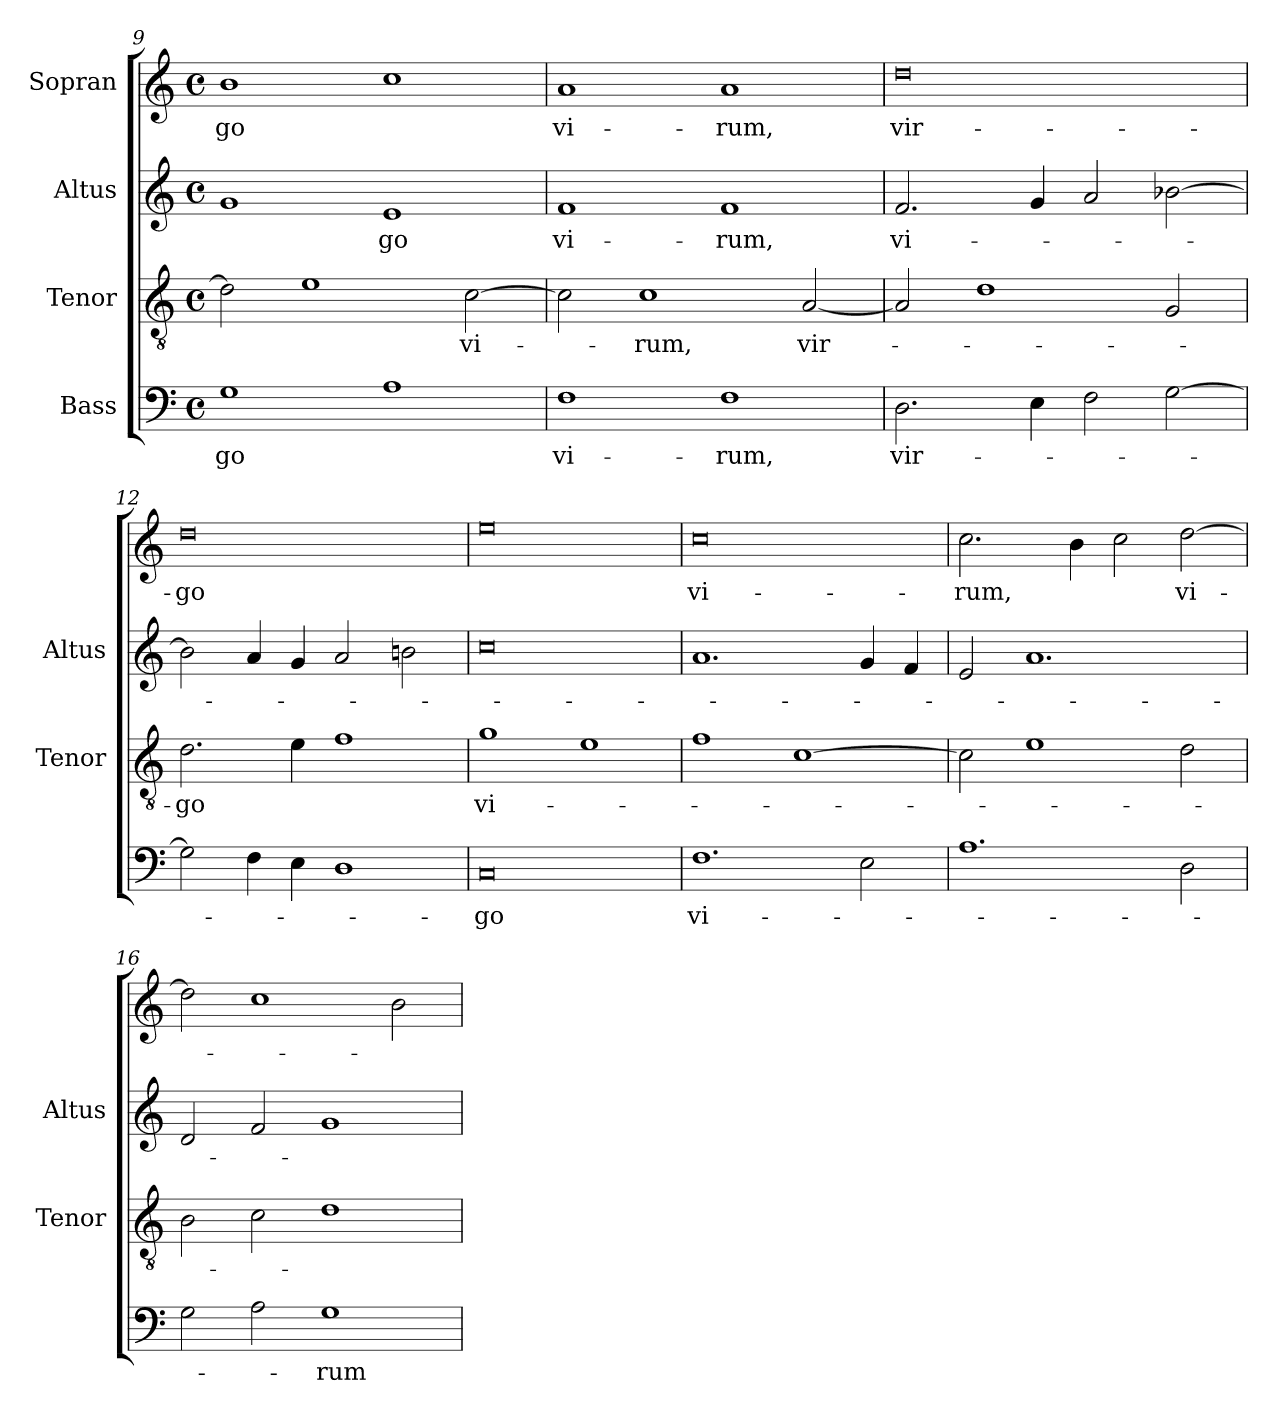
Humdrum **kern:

**kern	**text	**kern	**text	**kern	**text	**kern	**text
*part4	*part4	*part3	*part3	*part2	*part2	*part1	*part1
*staff4	*staff4	*staff3	*staff3	*staff2	*staff2	*staff1	*staff1
*I"Bass	*	*I"Tenor	*	*I"Altus	*	*I"Sopran	*
*	*	*I'Tenor	*	*I'Altus	*	*	*
*clefF4	*	*clefGv2	*	*clefG2	*	*clefG2	*
*	*	*ITrd7c12	*	*	*	*	*
*k[]	*	*k[]	*	*k[]	*	*k[]	*
*M4/4	*	*M4/4	*	*M4/4	*	*M4/4	*
*met(c)	*	*met(c)	*	*met(c)	*	*met(c)	*
=9	=9	=9	=9	=9	=9	=9	=9
!	!LO:LY:b:color=#000000	!	!	!	!	!	!
!	!	!	!	!	!	!	!LO:LY:b:color=#000000
1Gi	-go	2Di\]	.	1gi	.	1bi	-go
.	.	1Ei	.	.	.	.	.
!	!	!	!	!	!LO:LY:b:color=#000000	!	!
1Ai	.	.	.	1ei	-go	1cci	.
!	!	!	!LO:LY:b:color=#000000	!	!	!	!
.	.	[>2Ci\	vi-	.	.	.	.
=10	=10	=10	=10	=10	=10	=10	=10
!	!LO:LY:b:color=#000000	!	!	!	!	!	!
!	!	!	!	!	!LO:LY:b:color=#000000	!	!
!	!	!	!	!	!	!	!LO:LY:b:color=#000000
1Fi	vi-	2Ci\]	.	1fi	vi-	1ai	vi-
!	!	!	!LO:LY:b:color=#000000	!	!	!	!
.	.	1Ci	-rum,	.	.	.	.
!	!LO:LY:b:color=#000000	!	!	!	!	!	!
!	!	!	!	!	!LO:LY:b:color=#000000	!	!
!	!	!	!	!	!	!	!LO:LY:b:color=#000000
1Fi	-rum,	.	.	1fi	-rum,	1ai	-rum,
!	!	!	!LO:LY:b:color=#000000	!	!	!	!
.	.	[<2AAi/	vir-	.	.	.	.
=11	=11	=11	=11	=11	=11	=11	=11
!	!LO:LY:b:color=#000000	!	!	!	!	!	!
!	!	!	!	!	!LO:LY:b:color=#000000	!	!
!	!	!	!	!	!	!	!LO:LY:b:color=#000000
2.Di\	vir-	2AAi/]	.	2.fi/	vi-	0ddi	vir-
.	.	1Di	.	.	.	.	.
4Ei\	.	.	.	4gi/	.	.	.
2Fi\	.	.	.	2ai/	.	.	.
[>2Gi\	.	2GGi/	.	[>2b-Xi\	.	.	.
=12	=12	=12	=12	=12	=12	=12	=12
!	!	!	!LO:LY:b:color=#000000	!	!	!	!
!	!	!	!	!	!	!	!LO:LY:b:color=#000000
2Gi\]	.	2.Di\	-go	2b-i\]	.	0ddi	-go
4Fi\	.	.	.	4ai/	.	.	.
4Ei\	.	4Ei\	.	4gi/	.	.	.
1Di	.	1Fi	.	2ai/	.	.	.
.	.	.	.	2bi\	.	.	.
=13	=13	=13	=13	=13	=13	=13	=13
!	!LO:LY:b:color=#000000	!	!	!	!	!	!
!	!	!	!LO:LY:b:color=#000000	!	!	!	!
0Ci	-go	1Gi	vi-	0cci	.	0eei	.
.	.	1Ei	.	.	.	.	.
=14	=14	=14	=14	=14	=14	=14	=14
!	!LO:LY:b:color=#000000	!	!	!	!	!	!
!	!	!	!	!	!	!	!LO:LY:b:color=#000000
1.Fi	vi-	1Fi	.	1.ai	.	0cci	vi-
.	.	[>1Ci	.	.	.	.	.
2Ei\	.	.	.	4gi/	.	.	.
.	.	.	.	4fi/	.	.	.
!!LO:LB:g=z
=15	=15	=15	=15	=15	=15	=15	=15
!	!	!	!	!	!	!	!LO:LY:b:color=#000000
1.Ai	.	2Ci\]	.	2ei/	.	2.cci\	-rum,
.	.	1Ei	.	1.ai	.	.	.
.	.	.	.	.	.	4bi\	.
.	.	.	.	.	.	2cci\	.
!	!	!	!	!	!	!	!LO:LY:b:color=#000000
2Di\	.	2Di\	.	.	.	[>2ddi\	vi-
=16	=16	=16	=16	=16	=16	=16	=16
2Gi\	.	2BBi\	.	2di/	.	2ddi\]	.
2Ai\	.	2Ci\	.	2fi/	.	1cci	.
!	!LO:LY:b:color=#000000	!	!	!	!	!	!
1Gi	-rum	1Di	.	1gi	.	.	.
.	.	.	.	.	.	2bi\	.
=	=	=	=	=	=	=	=
*-	*-	*-	*-	*-	*-	*-	*-
